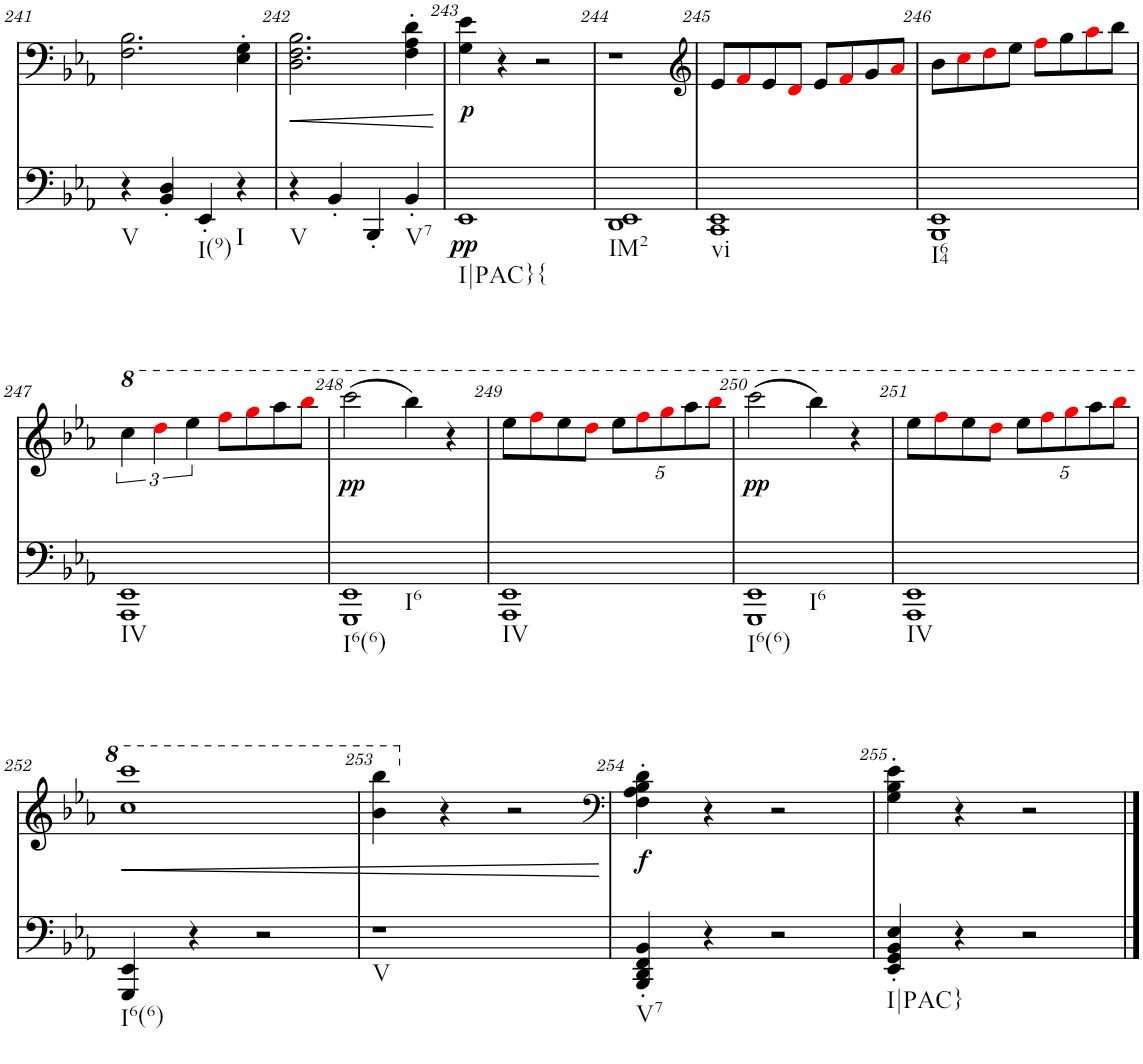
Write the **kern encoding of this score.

**kern	**dynam	**kern	**text	**dynam
*part2	*part2	*part1	*part1	*part1
*staff2	*staff2	*staff1	*staff1	*staff1
*I"piano	*	*I"piano	*	*
*I'Pno	*	*I'Pno	*	*
!!LO:PB:g=z
*clefF4	*	*clefF4	*	*
*k[b-e-a-]	*	*k[b-e-a-]	*	*
*E-:	*	*E-:	*	*
*M2/2	*	*M2/2	*	*
*met(c|)	*	*met(c|)	*	*
=241	=241	=241	=241	=241
!LO:TX:b:t=V	!	!	!	!
4r	.	2.F\ 2.B-\	.	.
4BB-/' 4D/'	.	.	.	.
!LO:TX:b:t=I(9)	!	!	!	!
4EE-'/	.	.	.	.
!LO:TX:b:t=I	!	!	!	!
4r	.	4E-\' 4G\'	.	.
=242	=242	=242	=242	=242
!LO:TX:b:t=V	!	!	!	!
!	!	!	!	!LO:HP:b
4r	.	2.D\ 2.F\ 2.B-\	.	<
4BB-'/	.	.	.	.
4BBB-'/	.	.	.	.
!LO:TX:b:t=V7	!	!	!	!
4BB-'/	.	4F\' 4A-\' 4d\'	.	.
.	.	.	.	[
=243	=243	=243	=243	=243
!LO:TX:b:t=I|PAC}{	!	!	!	!
!	!LO:DY:b	!	!LO:LY:b	!
1EE-	pp	4G\ 4e-\	.	.
.	.	4r	.	.
.	.	2r	.	.
=244	=244	=244	=244	=244
!LO:TX:b:t=IM2	!	!	!	!
1DD 1EE-	.	1r	.	.
=245	=245	=245	=245	=245
*	*	*clefG2	*	*
!LO:TX:b:t=vi	!	!	!	!
1CC 1EE-	.	8e-/L	.	.
.	.	8fi/	.	.
.	.	8e-/	.	.
.	.	8di/J	.	.
.	.	8e-/L	.	.
.	.	8fi/	.	.
.	.	8g/	.	.
.	.	8a-i/J	.	.
=246	=246	=246	=246	=246
!LO:TX:b:t=I64	!	!	!	!
1BBB- 1EE-	.	8b-\L	.	.
.	.	8cci\	.	.
.	.	8ddi\	.	.
.	.	8ee-\J	.	.
.	.	8ffi\L	.	.
.	.	8gg\	.	.
.	.	8aa-i\	.	.
.	.	8bb-\J	.	.
!!LO:LB:g=z
=247	=247	=247	=247	=247
*	*	*8va	*	*
!LO:TX:b:t=IV	!	!	!	!
1AAA- 1EE-	.	6ccc\	.	.
.	.	6dddi\	.	.
.	.	6eee-\	.	.
.	.	8fffi\L	.	.
.	.	8gggi\	.	.
.	.	8aaa-\	.	.
.	.	8bbb-i\J	.	.
=248	=248	=248	=248	=248
!LO:TX:b:t=I6(6)	!	!	!	!
!LO:TX:b:t=I6	!	!	!	!
!	!	!	!LO:LY:b	!
1GGG 1EE-	.	(2cccc\	.	.
.	.	4bbb-\)	.	.
.	.	4r	.	.
=249	=249	=249	=249	=249
!LO:TX:b:t=IV	!	!	!	!
1AAA- 1EE-	.	8eee-\L	.	.
.	.	8fffi\	.	.
.	.	8eee-\	.	.
.	.	8dddi\J	.	.
*	*	*Xbrackettup	*	*
.	.	10eee-\L	.	.
.	.	10fffi\	.	.
.	.	10gggi\	.	.
.	.	10aaa-\	.	.
.	.	10bbb-i\J	.	.
=250	=250	=250	=250	=250
!LO:TX:b:t=I6(6)	!	!	!	!
!LO:TX:b:t=I6	!	!	!	!
!	!	!	!LO:LY:b	!
1GGG 1EE-	.	(2cccc\	.	.
.	.	4bbb-\)	.	.
.	.	4r	.	.
=251	=251	=251	=251	=251
!LO:TX:b:t=IV	!	!	!	!
1AAA- 1EE-	.	8eee-\L	.	.
.	.	8fffi\	.	.
.	.	8eee-\	.	.
.	.	8dddi\J	.	.
.	.	10eee-\L	.	.
.	.	10fffi\	.	.
.	.	10gggi\	.	.
.	.	10aaa-\	.	.
.	.	10bbb-i\J	.	.
!!LO:LB:g=z
=252	=252	=252	=252	=252
!LO:TX:b:t=I6(6)	!	!	!	!
!	!	!	!	!LO:HP:b
4GGG/ 4EE-/	.	1ccc 1cccc	.	<
4r	.	.	.	.
2r	.	.	.	.
=253	=253	=253	=253	=253
!LO:TX:b:t=V	!	!	!	!
1r	.	4bb-\ 4bbb-\	.	.
*	*	*X8va	*	*
.	.	4r	.	.
.	.	2r	.	.
.	.	.	.	[
=254	=254	=254	=254	=254
*	*	*clefF4	*	*
!LO:TX:b:t=V7	!	!	!	!
!	!	!	!LO:LY:b	!
4BBB-/' 4DD/' 4FF/' 4BB-/'	.	4F\' 4A-\' 4B-\' 4d\'	.	.
4r	.	4r	.	.
2r	.	2r	.	.
=255	=255	=255	=255	=255
!LO:TX:b:t=I|PAC}	!	!	!	!
4EE-/' 4GG/' 4BB-/' 4E-/'	.	4G\' 4B-\' 4e-\'	.	.
4r	.	4r	.	.
2r	.	2r	.	.
==	==	==	==	==
*-	*-	*-	*-	*-
